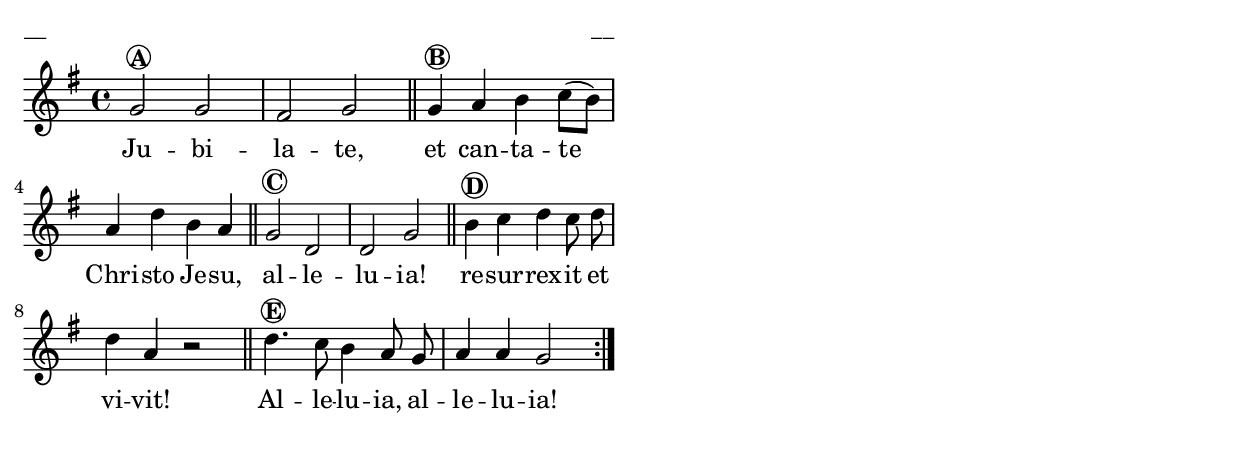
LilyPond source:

\version "2.13.16" 
%\header {
%    title = "Jubilate et Cantate"
%}
% Chants de Taizé, #11
\paper {
line-width = 10\cm
left-margin = 0.4\cm
between-system-padding = 0.1\cm
between-system-space = 0.1\cm
}
\layout {
indent = #0
ragged-last = ##f
}


voiceA = \relative c' {
\clef "treble"
\key g \major
\time 4/4 
\repeat volta 2 {
g'2^\markup { \circle \bold A } g | fis g \bar "||"
g4^\markup { \circle \bold B } a b c8[( b]) | a4 d b a \bar "||"
g2^\markup { \circle \bold C } d | d g \bar "||"
b4^\markup { \circle \bold D } c d c8 d | d4 a r2 \bar "||"  
d4.^\markup { \circle \bold E } c8 b4 a8 g | a4 a g2
} 
} 


lyricA = \lyricmode {
Ju -- bi -- la -- te, et can -- ta -- te Chri -- sto Je -- su, al -- le -- lu -- ia!
re -- sur -- rex -- it et vi -- vit! Al -- le -- lu -- ia, al -- le -- lu -- ia!  
}


fullScore = <<
\new Staff {
<<
\new Voice = "voiceA" { \oneVoice \autoBeamOff \voiceA }
\lyricsto "voiceA" \new Lyrics \lyricA
>>
}
>>

\score {
\fullScore
\header { piece = "__" opus = "__" }
}
\markup { \with-color #(x11-color 'white) \sans \smaller "__" }
\score {
\unfoldRepeats
\fullScore
\midi {
\context { \Staff \remove "Staff_performer" }
\context { \Voice \consists "Staff_performer" }
}
}


